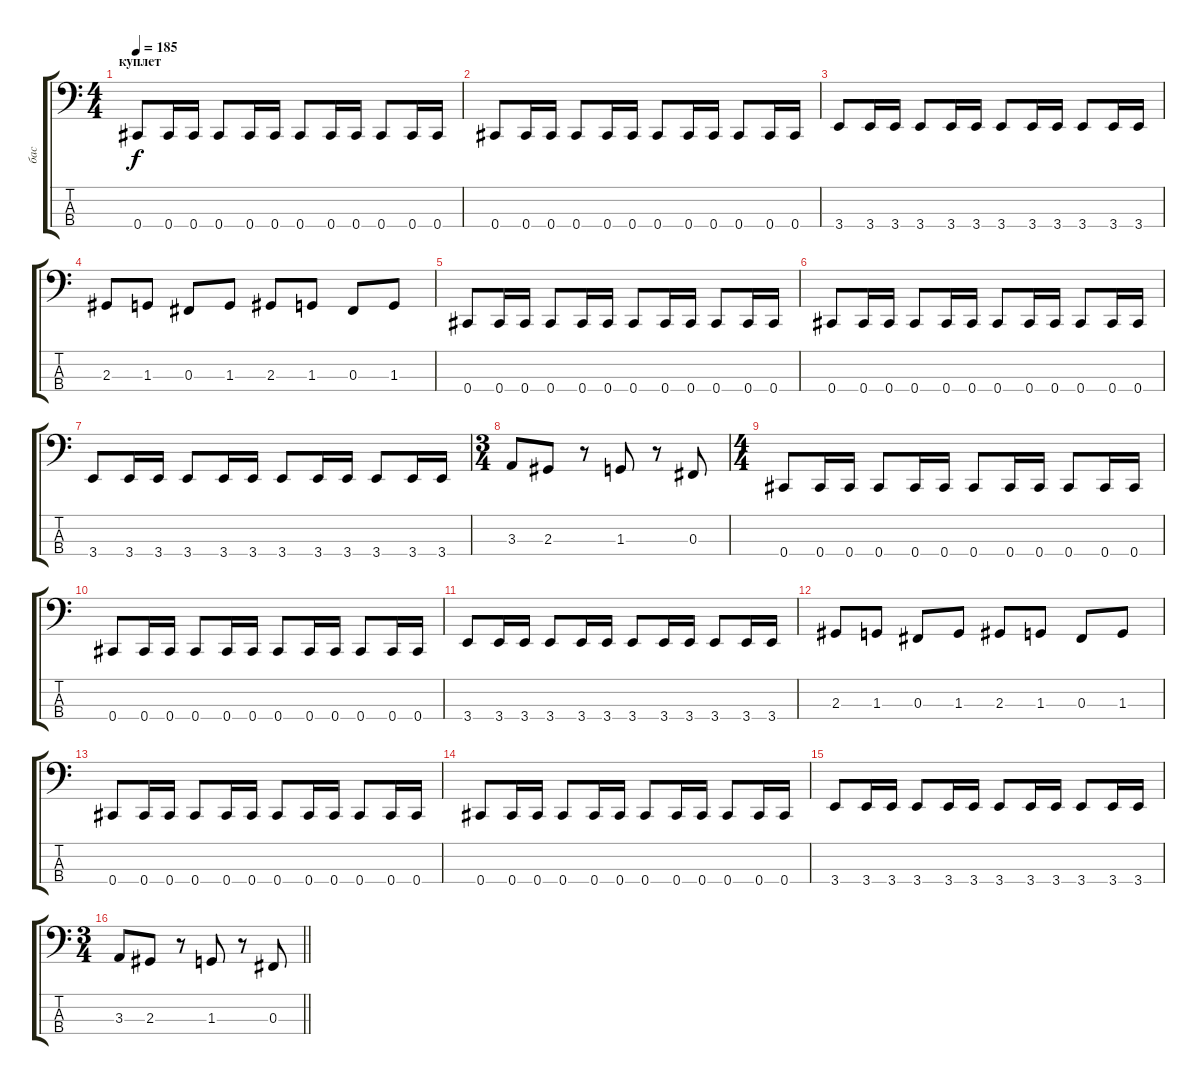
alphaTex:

\track ("бас" "бас") {instrument electricbassfinger}
\staff {score tabs}
\tuning (E2 B1 Gb1 Db1) {hide}
\ts (4 4)
\section ("" "куплет")
\tempo 185
\clef f4
\ks c
0.4.8{dy f} 0.4.16 0.4.16 0.4.8 0.4.16 0.4.16 0.4.8 0.4.16 0.4.16 0.4.8 0.4.16 0.4.16 |
0.4.8 0.4.16 0.4.16 0.4.8 0.4.16 0.4.16 0.4.8 0.4.16 0.4.16 0.4.8 0.4.16 0.4.16 |
3.4.8 3.4.16 3.4.16 3.4.8 3.4.16 3.4.16 3.4.8 3.4.16 3.4.16 3.4.8 3.4.16 3.4.16 |
2.3.8 1.3.8 0.3.8 1.3.8 2.3.8 1.3.8 0.3.8 1.3.8 |
0.4.8 0.4.16 0.4.16 0.4.8 0.4.16 0.4.16 0.4.8 0.4.16 0.4.16 0.4.8 0.4.16 0.4.16 |
0.4.8 0.4.16 0.4.16 0.4.8 0.4.16 0.4.16 0.4.8 0.4.16 0.4.16 0.4.8 0.4.16 0.4.16 |
3.4.8 3.4.16 3.4.16 3.4.8 3.4.16 3.4.16 3.4.8 3.4.16 3.4.16 3.4.8 3.4.16 3.4.16 |
\ts (3 4)
3.3.8 2.3.8 r.8 1.3.8 r.8 0.3.8 |
\ts (4 4)
0.4.8 0.4.16 0.4.16 0.4.8 0.4.16 0.4.16 0.4.8 0.4.16 0.4.16 0.4.8 0.4.16 0.4.16 |
0.4.8 0.4.16 0.4.16 0.4.8 0.4.16 0.4.16 0.4.8 0.4.16 0.4.16 0.4.8 0.4.16 0.4.16 |
3.4.8 3.4.16 3.4.16 3.4.8 3.4.16 3.4.16 3.4.8 3.4.16 3.4.16 3.4.8 3.4.16 3.4.16 |
2.3.8 1.3.8 0.3.8 1.3.8 2.3.8 1.3.8 0.3.8 1.3.8 |
0.4.8 0.4.16 0.4.16 0.4.8 0.4.16 0.4.16 0.4.8 0.4.16 0.4.16 0.4.8 0.4.16 0.4.16 |
0.4.8 0.4.16 0.4.16 0.4.8 0.4.16 0.4.16 0.4.8 0.4.16 0.4.16 0.4.8 0.4.16 0.4.16 |
3.4.8 3.4.16 3.4.16 3.4.8 3.4.16 3.4.16 3.4.8 3.4.16 3.4.16 3.4.8 3.4.16 3.4.16 |
\ts (3 4)
\barLineRight lightlight
3.3.8 2.3.8 r.8 1.3.8 r.8 0.3.8
